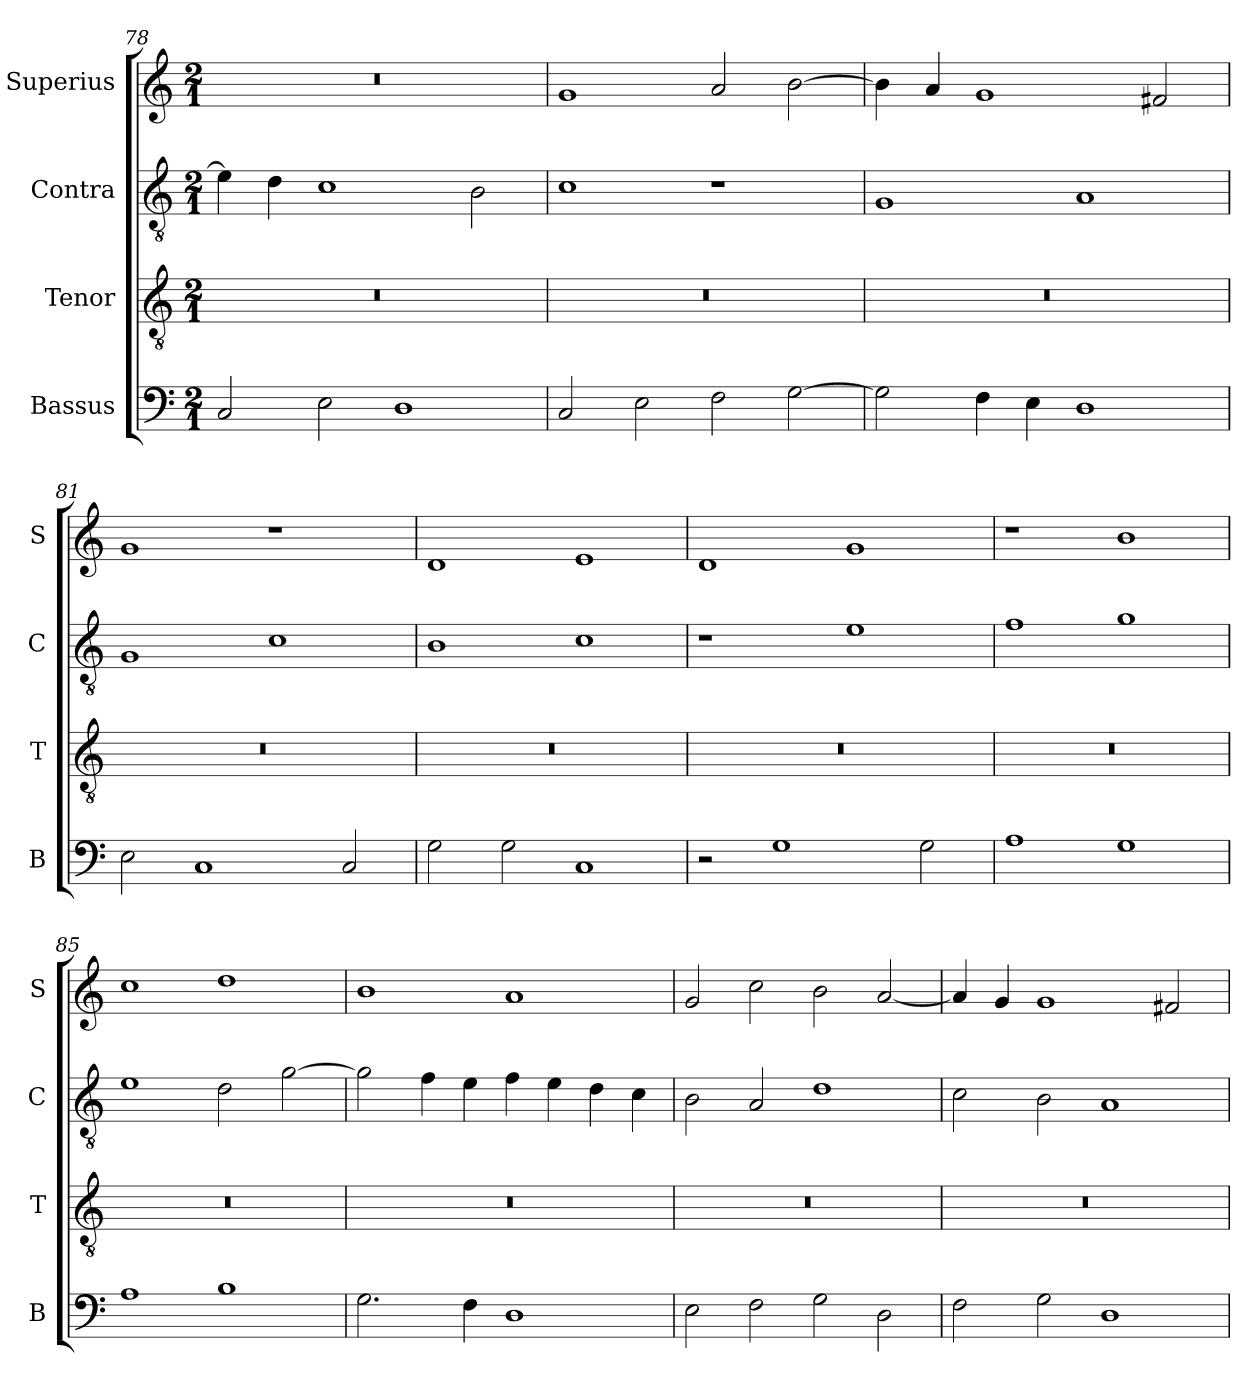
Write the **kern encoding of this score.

**kern	**kern	**kern	**kern
*part4	*part3	*part2	*part1
*staff4	*staff3	*staff2	*staff1
*I"Bassus	*I"Tenor	*I"Contra	*I"Superius
*I'B	*I'T	*I'C	*I'S
*clefF4	*clefGv2	*clefGv2	*clefG2
*k[]	*k[]	*k[]	*k[]
*M2/1	*M2/1	*M2/1	*M2/1
=78	=78	=78	=78
2C/	0r	4e\]	0r
.	.	4d\	.
2E\	.	1c	.
1D	.	.	.
.	.	2B\	.
=79	=79	=79	=79
2C/	0r	1c	1g
2E\	.	.	.
2F\	.	1r	2a/
[2G\	.	.	[2b\
=80	=80	=80	=80
2G\]	0r	1G	4b\]
.	.	.	4a/
4F\	.	.	1g
4E\	.	.	.
1D	.	1A	.
.	.	.	2f#X/
=81	=81	=81	=81
2E\	0r	1G	1g
1C	.	.	.
.	.	1c	1r
2C/	.	.	.
=82	=82	=82	=82
2G\	0r	1B	1d
2G\	.	.	.
1C	.	1c	1e
=83	=83	=83	=83
2r	0r	1r	1d
1G	.	.	.
.	.	1e	1g
2G\	.	.	.
=84	=84	=84	=84
1A	0r	1f	1r
1G	.	1g	1b
=85	=85	=85	=85
1A	0r	1e	1cc
1B	.	2d\	1dd
.	.	[2g\	.
=86	=86	=86	=86
2.G\	0r	2g\]	1b
.	.	4f\	.
4F\	.	4e\	.
1D	.	4f\	1a
.	.	4e\	.
.	.	4d\	.
.	.	4c\	.
=87	=87	=87	=87
2E\	0r	2B\	2g/
2F\	.	2A/	2cc\
2G\	.	1d	2b\
2D\	.	.	[2a/
=88	=88	=88	=88
2F\	0r	2c\	4a/]
.	.	.	4g/
2G\	.	2B\	1g
1D	.	1A	.
.	.	.	2f#X/
=	=	=	=
*-	*-	*-	*-
